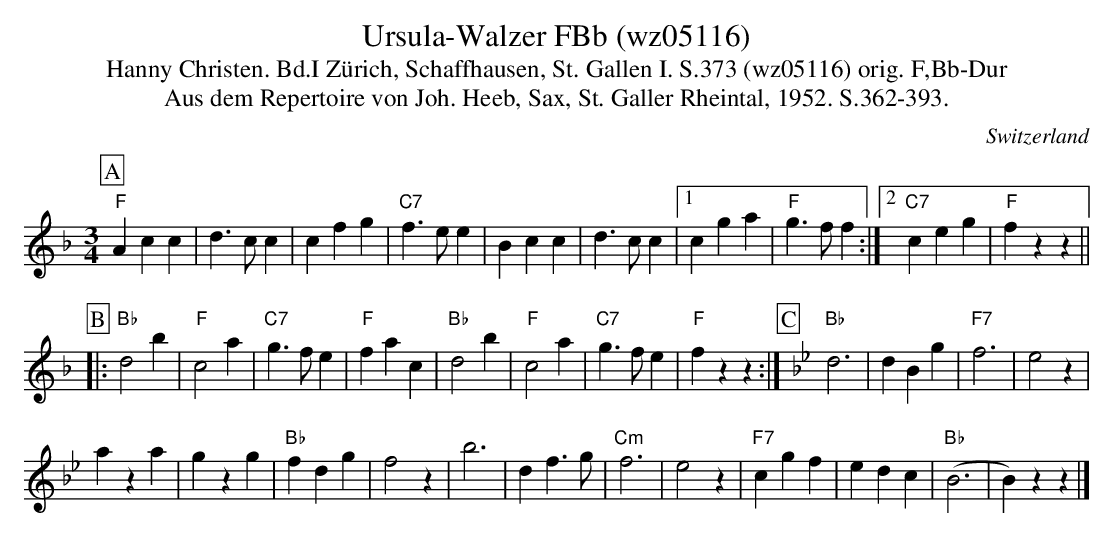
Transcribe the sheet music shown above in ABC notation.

X:1
T: Ursula-Walzer FBb (wz05116)
T:Hanny Christen. Bd.I Zürich, Schaffhausen, St. Gallen I. S.373 (wz05116) orig. F,Bb-Dur
T: Aus dem Repertoire von Joh. Heeb, Sax, St. Galler Rheintal, 1952. S.362-393.
M:3/4
L:1/4
O:Switzerland
K:F major
[P:A] "F"Acc | d>cc | cfg | "C7"f>ee | Bcc | d>cc |1 cga | "F"g>ff :|2 "C7"ceg | "F"fzz ||
 [P:B] |: "Bb"d2b | "F"c2a | "C7"g>fe | "F"fac | "Bb"d2b | "F"c2a | "C7"g>fe | "F"fzz :|  [P:C] [K:Bb] "Bb"d3 | dBg | "F7"f3 | e2z |
aza | gzg | "Bb"fdg | f2z | b3 | df>g | "Cm"f3 |  e2z | "F7"cgf | edc | "Bb"(B3 | B)zz |]
